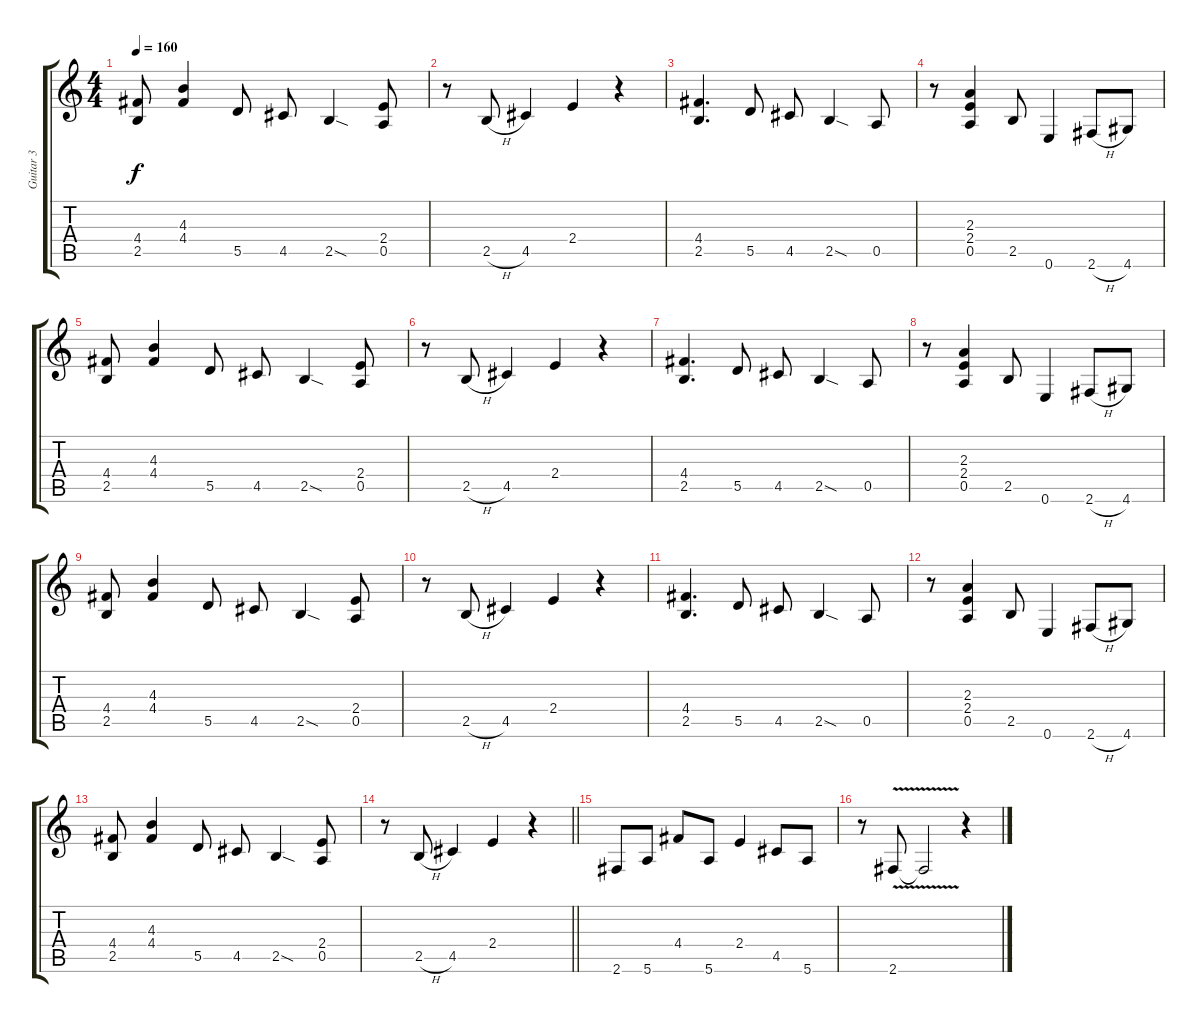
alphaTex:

\track ("Guitar 3" "Guitar 3") {instrument distortionguitar}
\staff {score tabs}
\tuning (E4 B3 G3 D3 A2 E2) {hide}
\ts (4 4)
\tempo 160
\clef g2
\ks c
(4.4 2.5).8{dy f} (4.3 4.4).4 5.5.8 4.5.8 2.5{sod}.4 (2.4 0.5).8 |
r.8 2.5{h}.8 4.5.4 2.4.4 r.4 |
(4.4 2.5).4{d} 5.5.8 4.5.8 2.5{sod}.4 0.5.8 |
r.8 (2.3 2.4 0.5).4 2.5.8 0.6.4 2.6{h}.8 4.6.8 |
(4.4 2.5).8 (4.3 4.4).4 5.5.8 4.5.8 2.5{sod}.4 (2.4 0.5).8 |
r.8 2.5{h}.8 4.5.4 2.4.4 r.4 |
(4.4 2.5).4{d} 5.5.8 4.5.8 2.5{sod}.4 0.5.8 |
r.8 (2.3 2.4 0.5).4 2.5.8 0.6.4 2.6{h}.8 4.6.8 |
(4.4 2.5).8 (4.3 4.4).4 5.5.8 4.5.8 2.5{sod}.4 (2.4 0.5).8 |
r.8 2.5{h}.8 4.5.4 2.4.4 r.4 |
(4.4 2.5).4{d} 5.5.8 4.5.8 2.5{sod}.4 0.5.8 |
r.8 (2.3 2.4 0.5).4 2.5.8 0.6.4 2.6{h}.8 4.6.8 |
(4.4 2.5).8 (4.3 4.4).4 5.5.8 4.5.8 2.5{sod}.4 (2.4 0.5).8 |
\barLineRight lightlight
r.8 2.5{h}.8 4.5.4 2.4.4 r.4 |
2.6.8 5.6.8 4.4.8 5.6.8 2.4.4 4.5.8 5.6.8 |
r.8 2.6{v}.8 2.6{v t}.2 r.4
